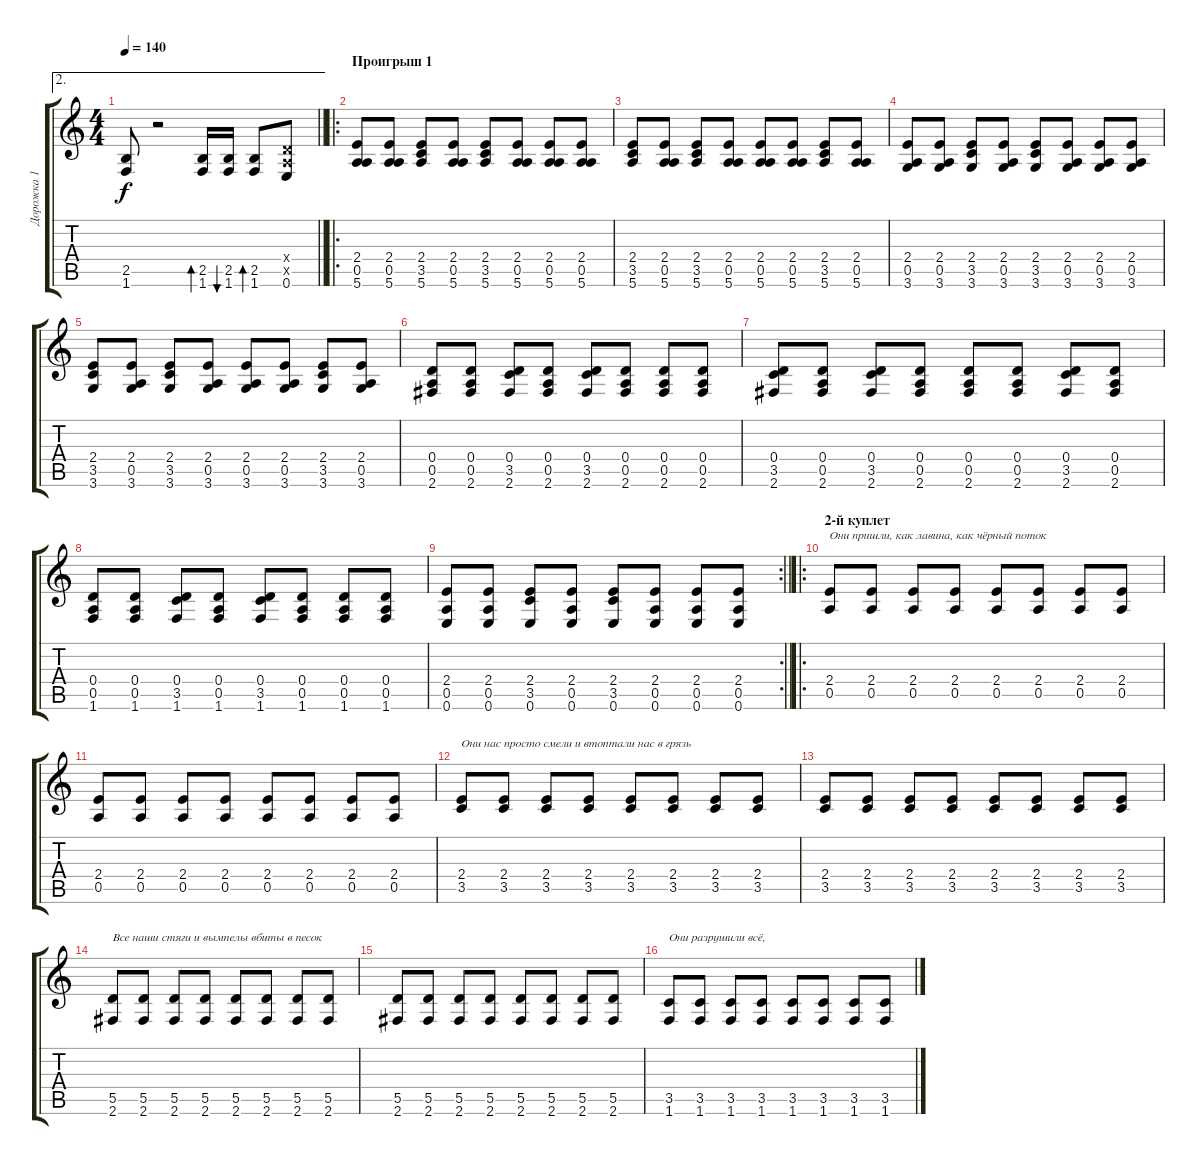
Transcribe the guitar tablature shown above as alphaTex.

\track ("Дорожка 1" "Дорожка 1") {instrument acousticguitarnylon}
\staff {score tabs}
\tuning (E4 B3 G3 D3 A2 E2) {hide}
\ae 2
\ts (4 4)
\tempo 140
\clef g2
\barLineRight lightlight
\ks c
(2.5 1.6).8{dy f} r.2 (2.5 1.6).16{bd 240} (2.5 1.6).16{bu 240} (2.5 1.6).8{bd 240} (0.4{x} 0.5{x} 0.6).8 |
\ro
\section ("" "Проигрыш 1")
(2.4 0.5 5.6).8 (2.4 0.5 5.6).8 (2.4 3.5 5.6).8 (2.4 0.5 5.6).8 (2.4 3.5 5.6).8 (2.4 0.5 5.6).8 (2.4 0.5 5.6).8 (2.4 0.5 5.6).8 |
(2.4 3.5 5.6).8 (2.4 0.5 5.6).8 (2.4 3.5 5.6).8 (2.4 0.5 5.6).8 (2.4 0.5 5.6).8 (2.4 0.5 5.6).8 (2.4 3.5 5.6).8 (2.4 0.5 5.6).8 |
(2.4 0.5 3.6).8 (2.4 0.5 3.6).8 (2.4 3.5 3.6).8 (2.4 0.5 3.6).8 (2.4 3.5 3.6).8 (2.4 0.5 3.6).8 (2.4 0.5 3.6).8 (2.4 0.5 3.6).8 |
(2.4 3.5 3.6).8 (2.4 0.5 3.6).8 (2.4 3.5 3.6).8 (2.4 0.5 3.6).8 (2.4 0.5 3.6).8 (2.4 0.5 3.6).8 (2.4 3.5 3.6).8 (2.4 0.5 3.6).8 |
(0.4 0.5 2.6).8 (0.4 0.5 2.6).8 (0.4 3.5 2.6).8 (0.4 0.5 2.6).8 (0.4 3.5 2.6).8 (0.4 0.5 2.6).8 (0.4 0.5 2.6).8 (0.4 0.5 2.6).8 |
(0.4 3.5 2.6).8 (0.4 0.5 2.6).8 (0.4 3.5 2.6).8 (0.4 0.5 2.6).8 (0.4 0.5 2.6).8 (0.4 0.5 2.6).8 (0.4 3.5 2.6).8 (0.4 0.5 2.6).8 |
(0.4 0.5 1.6).8 (0.4 0.5 1.6).8 (0.4 3.5 1.6).8 (0.4 0.5 1.6).8 (0.4 3.5 1.6).8 (0.4 0.5 1.6).8 (0.4 0.5 1.6).8 (0.4 0.5 1.6).8 |
\rc 2
\barLineRight lightlight
(2.4 0.5 0.6).8 (2.4 0.5 0.6).8 (2.4 3.5 0.6).8 (2.4 0.5 0.6).8 (2.4 3.5 0.6).8 (2.4 0.5 0.6).8 (2.4 0.5 0.6).8 (2.4 0.5 0.6).8 |
\ro
\section ("" "2-й куплет")
(2.4 0.5).8{txt "Они пришли, как лавина, как чёрный поток"} (2.4 0.5).8 (2.4 0.5).8 (2.4 0.5).8 (2.4 0.5).8 (2.4 0.5).8 (2.4 0.5).8 (2.4 0.5).8 |
(2.4 0.5).8 (2.4 0.5).8 (2.4 0.5).8 (2.4 0.5).8 (2.4 0.5).8 (2.4 0.5).8 (2.4 0.5).8 (2.4 0.5).8 |
(2.4 3.5).8{txt "Они нас просто смели и втоптали нас в грязь"} (2.4 3.5).8 (2.4 3.5).8 (2.4 3.5).8 (2.4 3.5).8 (2.4 3.5).8 (2.4 3.5).8 (2.4 3.5).8 |
(2.4 3.5).8 (2.4 3.5).8 (2.4 3.5).8 (2.4 3.5).8 (2.4 3.5).8 (2.4 3.5).8 (2.4 3.5).8 (2.4 3.5).8 |
(5.5 2.6).8{txt "Все наши стяги и вымпелы вбиты в песок"} (5.5 2.6).8 (5.5 2.6).8 (5.5 2.6).8 (5.5 2.6).8 (5.5 2.6).8 (5.5 2.6).8 (5.5 2.6).8 |
(5.5 2.6).8 (5.5 2.6).8 (5.5 2.6).8 (5.5 2.6).8 (5.5 2.6).8 (5.5 2.6).8 (5.5 2.6).8 (5.5 2.6).8 |
(3.5 1.6).8{txt "Они разрушили всё,"} (3.5 1.6).8 (3.5 1.6).8 (3.5 1.6).8 (3.5 1.6).8 (3.5 1.6).8 (3.5 1.6).8 (3.5 1.6).8
